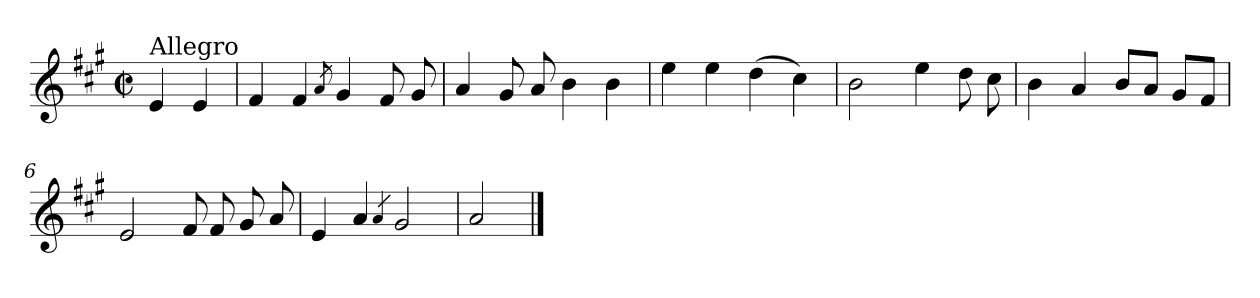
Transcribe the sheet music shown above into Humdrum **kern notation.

**kern
*part1
*staff1
*clefG2
*k[f#c#g#]
*A:
*M2/2
*met(c|)
=
!LO:TX:a:t=Allegro
4e/
4e/
=1
4f#/
4f#/
8qa/
4g#/
8f#/
8g#/
=2
4a/
8g#/
8a/
4b\
4b\
=3
4ee\
4ee\
(>4dd\
4cc#\)
=4
2b\
4ee\
8dd\
8cc#\
!!LO:LB:g=z
=5
4b\
4a/
8b/L
8a/J
8g#/L
8f#/J
=6
2e/
8f#/
8f#/
8g#/
8a/
=7
4e/
4a/
4qa/
2g#/
=8
2a/
==
*-
